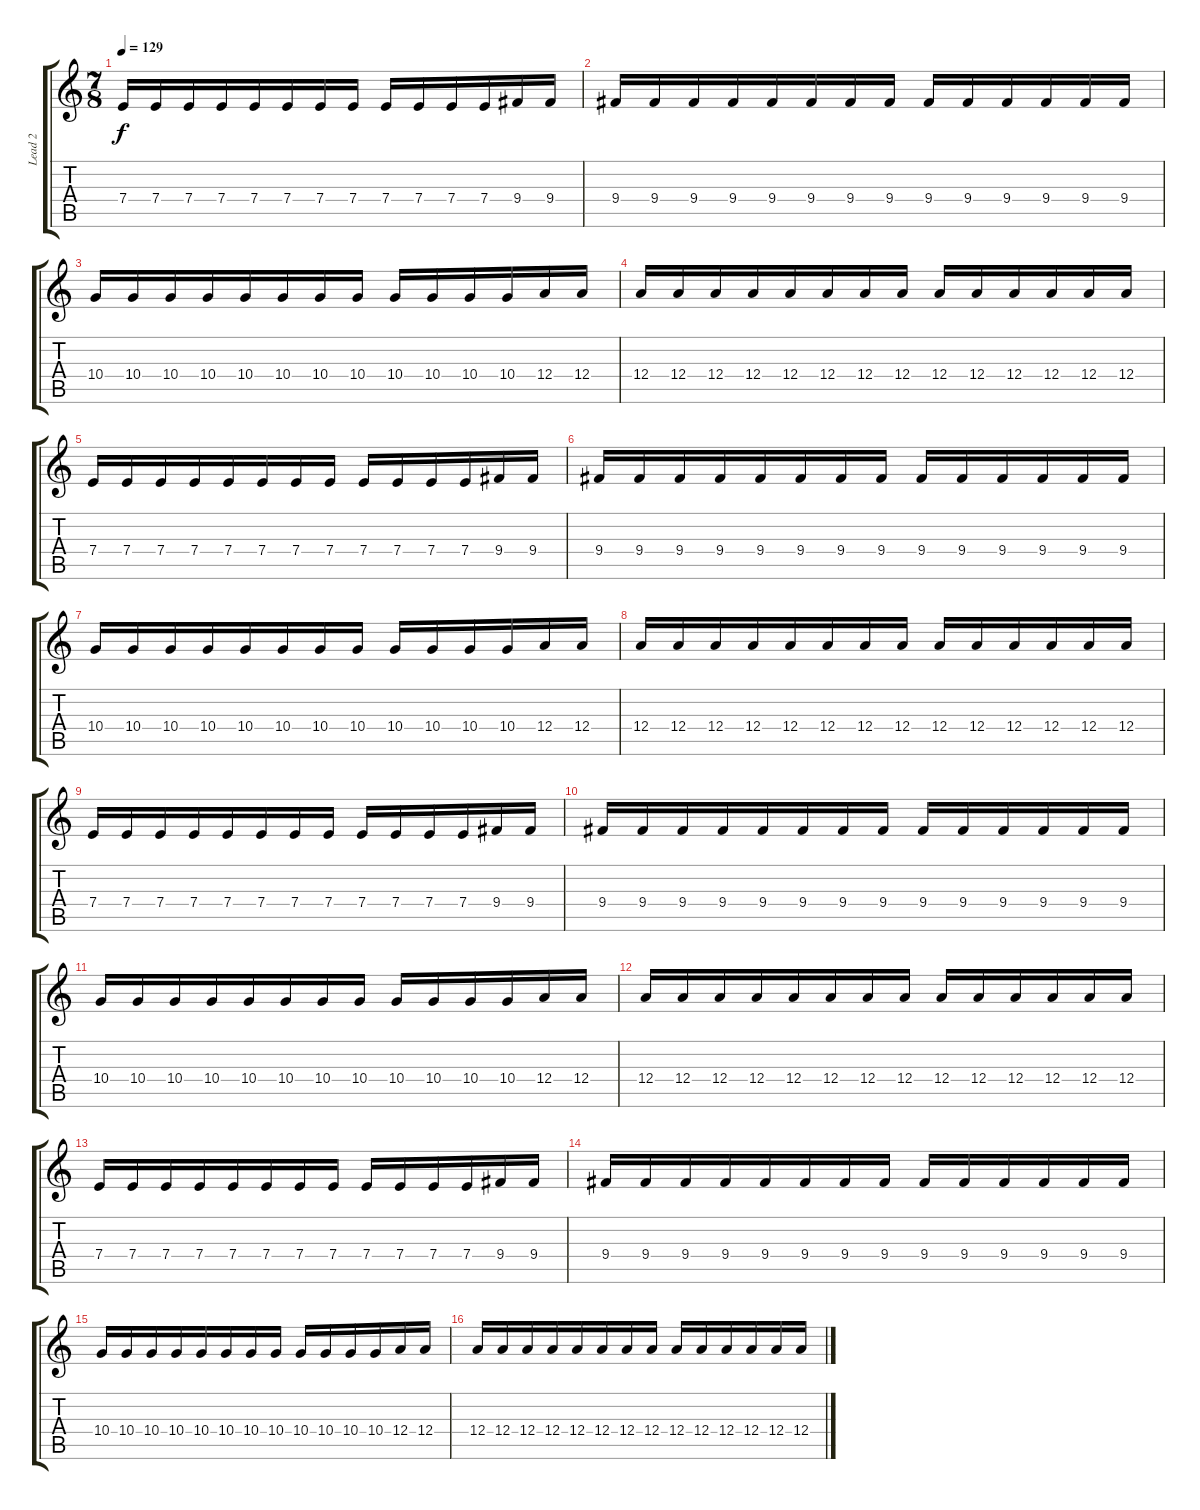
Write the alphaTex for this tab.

\track ("Lead 2" "Lead 2") {instrument distortionguitar}
\staff {score tabs}
\tuning (B3 Gb3 D3 A2 E2 B1) {hide}
\ts (7 8)
\tempo 129
\clef g2
\ks c
7.4.16{dy f} 7.4.16 7.4.16 7.4.16 7.4.16 7.4.16 7.4.16 7.4.16 7.4.16 7.4.16 7.4.16 7.4.16 9.4.16 9.4.16 |
9.4.16 9.4.16 9.4.16 9.4.16 9.4.16 9.4.16 9.4.16 9.4.16 9.4.16 9.4.16 9.4.16 9.4.16 9.4.16 9.4.16 |
10.4.16 10.4.16 10.4.16 10.4.16 10.4.16 10.4.16 10.4.16 10.4.16 10.4.16 10.4.16 10.4.16 10.4.16 12.4.16 12.4.16 |
12.4.16 12.4.16 12.4.16 12.4.16 12.4.16 12.4.16 12.4.16 12.4.16 12.4.16 12.4.16 12.4.16 12.4.16 12.4.16 12.4.16 |
7.4.16 7.4.16 7.4.16 7.4.16 7.4.16 7.4.16 7.4.16 7.4.16 7.4.16 7.4.16 7.4.16 7.4.16 9.4.16 9.4.16 |
9.4.16 9.4.16 9.4.16 9.4.16 9.4.16 9.4.16 9.4.16 9.4.16 9.4.16 9.4.16 9.4.16 9.4.16 9.4.16 9.4.16 |
10.4.16 10.4.16 10.4.16 10.4.16 10.4.16 10.4.16 10.4.16 10.4.16 10.4.16 10.4.16 10.4.16 10.4.16 12.4.16 12.4.16 |
12.4.16 12.4.16 12.4.16 12.4.16 12.4.16 12.4.16 12.4.16 12.4.16 12.4.16 12.4.16 12.4.16 12.4.16 12.4.16 12.4.16 |
7.4.16 7.4.16 7.4.16 7.4.16 7.4.16 7.4.16 7.4.16 7.4.16 7.4.16 7.4.16 7.4.16 7.4.16 9.4.16 9.4.16 |
9.4.16 9.4.16 9.4.16 9.4.16 9.4.16 9.4.16 9.4.16 9.4.16 9.4.16 9.4.16 9.4.16 9.4.16 9.4.16 9.4.16 |
10.4.16 10.4.16 10.4.16 10.4.16 10.4.16 10.4.16 10.4.16 10.4.16 10.4.16 10.4.16 10.4.16 10.4.16 12.4.16 12.4.16 |
12.4.16 12.4.16 12.4.16 12.4.16 12.4.16 12.4.16 12.4.16 12.4.16 12.4.16 12.4.16 12.4.16 12.4.16 12.4.16 12.4.16 |
7.4.16 7.4.16 7.4.16 7.4.16 7.4.16 7.4.16 7.4.16 7.4.16 7.4.16 7.4.16 7.4.16 7.4.16 9.4.16 9.4.16 |
9.4.16 9.4.16 9.4.16 9.4.16 9.4.16 9.4.16 9.4.16 9.4.16 9.4.16 9.4.16 9.4.16 9.4.16 9.4.16 9.4.16 |
10.4.16 10.4.16 10.4.16 10.4.16 10.4.16 10.4.16 10.4.16 10.4.16 10.4.16 10.4.16 10.4.16 10.4.16 12.4.16 12.4.16 |
12.4.16 12.4.16 12.4.16 12.4.16 12.4.16 12.4.16 12.4.16 12.4.16 12.4.16 12.4.16 12.4.16 12.4.16 12.4.16 12.4.16
